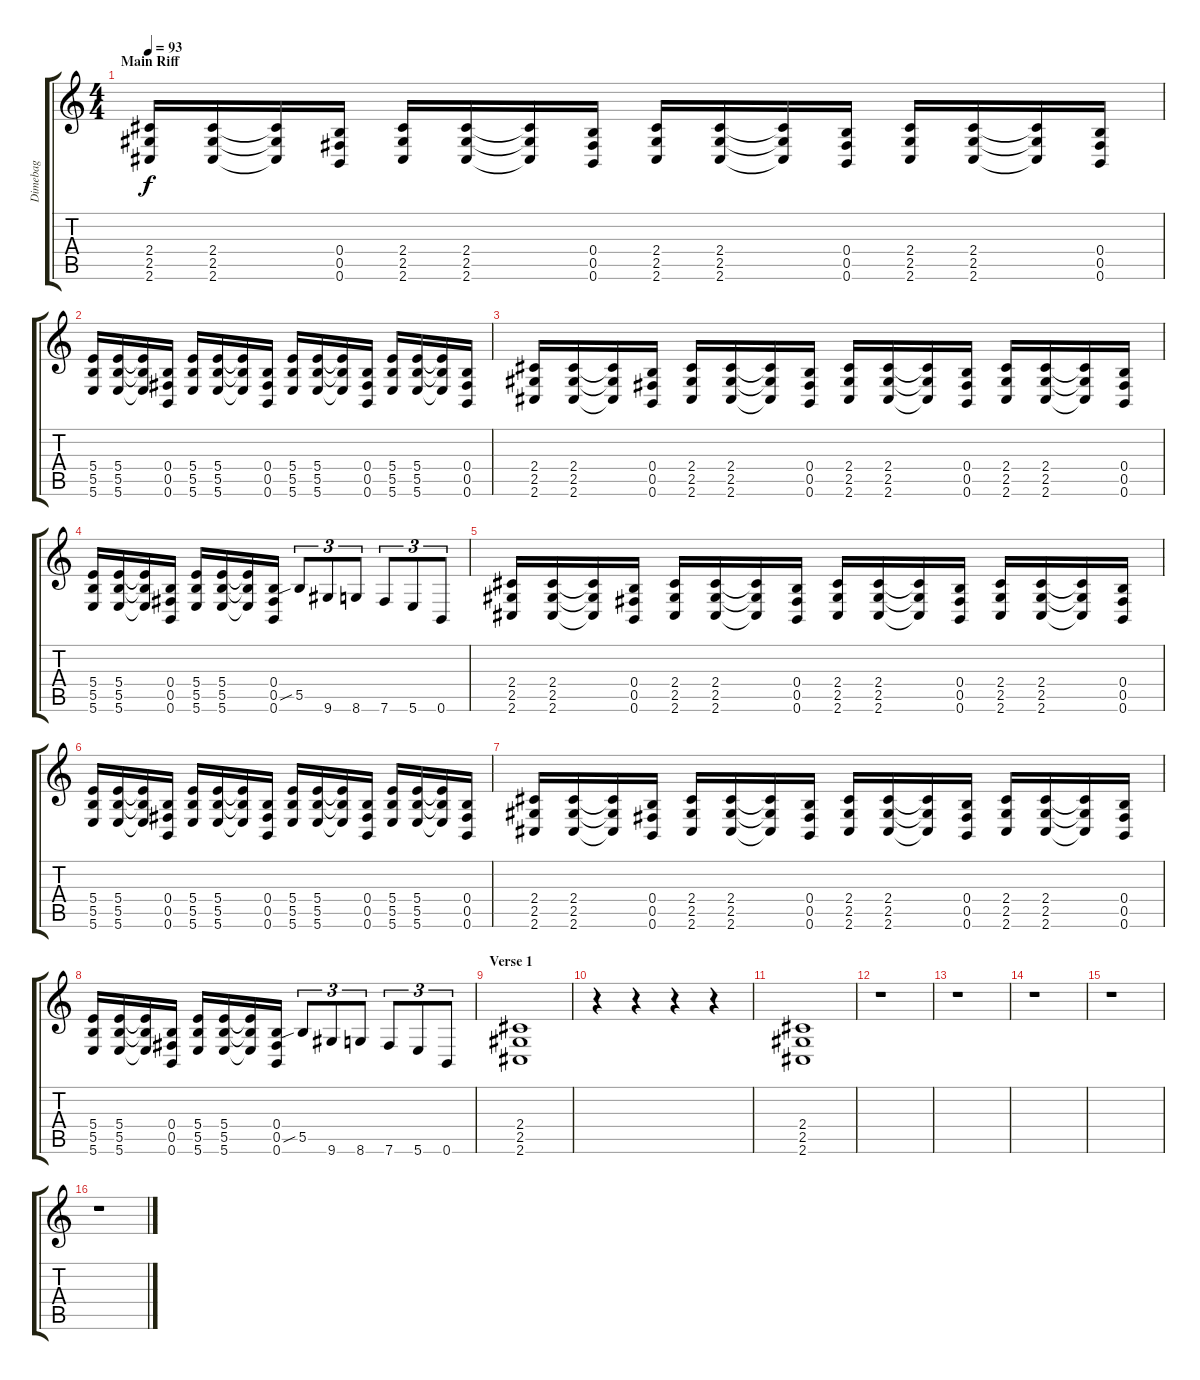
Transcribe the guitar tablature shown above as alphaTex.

\track ("Dimebag" "Dimebag") {instrument distortionguitar}
\staff {score tabs}
\tuning (Db4 Ab3 E3 B2 Gb2 B1) {hide}
\ts (4 4)
\section ("" "Main Riff")
\tempo 93
\clef g2
\ks c
(2.4 2.5 2.6).16{dy f volume 13} (2.4 2.5 2.6).16 (2.4{t} 2.5{t} 2.6{t}).16 (0.4 0.5 0.6).16 (2.4 2.5 2.6).16 (2.4 2.5 2.6).16 (2.4{t} 2.5{t} 2.6{t}).16 (0.4 0.5 0.6).16 (2.4 2.5 2.6).16 (2.4 2.5 2.6).16 (2.4{t} 2.5{t} 2.6{t}).16 (0.4 0.5 0.6).16 (2.4 2.5 2.6).16 (2.4 2.5 2.6).16 (2.4{t} 2.5{t} 2.6{t}).16 (0.4 0.5 0.6).16 |
(5.4 5.5 5.6).16 (5.4 5.5 5.6).16 (5.4{t} 5.5{t} 5.6{t}).16 (0.4 0.5 0.6).16 (5.4 5.5 5.6).16 (5.4 5.5 5.6).16 (5.4{t} 5.5{t} 5.6{t}).16 (0.4 0.5 0.6).16 (5.4 5.5 5.6).16 (5.4 5.5 5.6).16 (5.4{t} 5.5{t} 5.6{t}).16 (0.4 0.5 0.6).16 (5.4 5.5 5.6).16 (5.4 5.5 5.6).16 (5.4{t} 5.5{t} 5.6{t}).16 (0.4 0.5 0.6).16 |
(2.4 2.5 2.6).16 (2.4 2.5 2.6).16 (2.4{t} 2.5{t} 2.6{t}).16 (0.4 0.5 0.6).16 (2.4 2.5 2.6).16 (2.4 2.5 2.6).16 (2.4{t} 2.5{t} 2.6{t}).16 (0.4 0.5 0.6).16 (2.4 2.5 2.6).16 (2.4 2.5 2.6).16 (2.4{t} 2.5{t} 2.6{t}).16 (0.4 0.5 0.6).16 (2.4 2.5 2.6).16 (2.4 2.5 2.6).16 (2.4{t} 2.5{t} 2.6{t}).16 (0.4 0.5 0.6).16 |
(5.4 5.5 5.6).16 (5.4 5.5 5.6).16 (5.4{t} 5.5{t} 5.6{t}).16 (0.4 0.5 0.6).16 (5.4 5.5 5.6).16 (5.4 5.5 5.6).16 (5.4{t} 5.5{t} 5.6{t}).16 (0.4 0.5 0.6).16 5.5{sib}.8{tu (3 2)} 9.6.8{tu (3 2)} 8.6.8{tu (3 2)} 7.6.8{tu (3 2)} 5.6.8{tu (3 2)} 0.6.8{tu (3 2)} |
(2.4 2.5 2.6).16 (2.4 2.5 2.6).16 (2.4{t} 2.5{t} 2.6{t}).16 (0.4 0.5 0.6).16 (2.4 2.5 2.6).16 (2.4 2.5 2.6).16 (2.4{t} 2.5{t} 2.6{t}).16 (0.4 0.5 0.6).16 (2.4 2.5 2.6).16 (2.4 2.5 2.6).16 (2.4{t} 2.5{t} 2.6{t}).16 (0.4 0.5 0.6).16 (2.4 2.5 2.6).16 (2.4 2.5 2.6).16 (2.4{t} 2.5{t} 2.6{t}).16 (0.4 0.5 0.6).16 |
(5.4 5.5 5.6).16 (5.4 5.5 5.6).16 (5.4{t} 5.5{t} 5.6{t}).16 (0.4 0.5 0.6).16 (5.4 5.5 5.6).16 (5.4 5.5 5.6).16 (5.4{t} 5.5{t} 5.6{t}).16 (0.4 0.5 0.6).16 (5.4 5.5 5.6).16 (5.4 5.5 5.6).16 (5.4{t} 5.5{t} 5.6{t}).16 (0.4 0.5 0.6).16 (5.4 5.5 5.6).16 (5.4 5.5 5.6).16 (5.4{t} 5.5{t} 5.6{t}).16 (0.4 0.5 0.6).16 |
(2.4 2.5 2.6).16 (2.4 2.5 2.6).16 (2.4{t} 2.5{t} 2.6{t}).16 (0.4 0.5 0.6).16 (2.4 2.5 2.6).16 (2.4 2.5 2.6).16 (2.4{t} 2.5{t} 2.6{t}).16 (0.4 0.5 0.6).16 (2.4 2.5 2.6).16 (2.4 2.5 2.6).16 (2.4{t} 2.5{t} 2.6{t}).16 (0.4 0.5 0.6).16 (2.4 2.5 2.6).16 (2.4 2.5 2.6).16 (2.4{t} 2.5{t} 2.6{t}).16 (0.4 0.5 0.6).16 |
(5.4 5.5 5.6).16 (5.4 5.5 5.6).16 (5.4{t} 5.5{t} 5.6{t}).16 (0.4 0.5 0.6).16 (5.4 5.5 5.6).16 (5.4 5.5 5.6).16 (5.4{t} 5.5{t} 5.6{t}).16 (0.4 0.5 0.6).16 5.5{sib}.8{tu (3 2)} 9.6.8{tu (3 2)} 8.6.8{tu (3 2)} 7.6.8{tu (3 2)} 5.6.8{tu (3 2)} 0.6.8{tu (3 2)} |
\section ("" "Verse 1")
(2.4 2.5 2.6).1{volume 4} |
r.4{volume 12} r.4 r.4 r.4 |
(2.4 2.5 2.6).1{volume 4} |
r.1{volume 13} |
r.1 |
r.1 |
r.1 |
r.1
